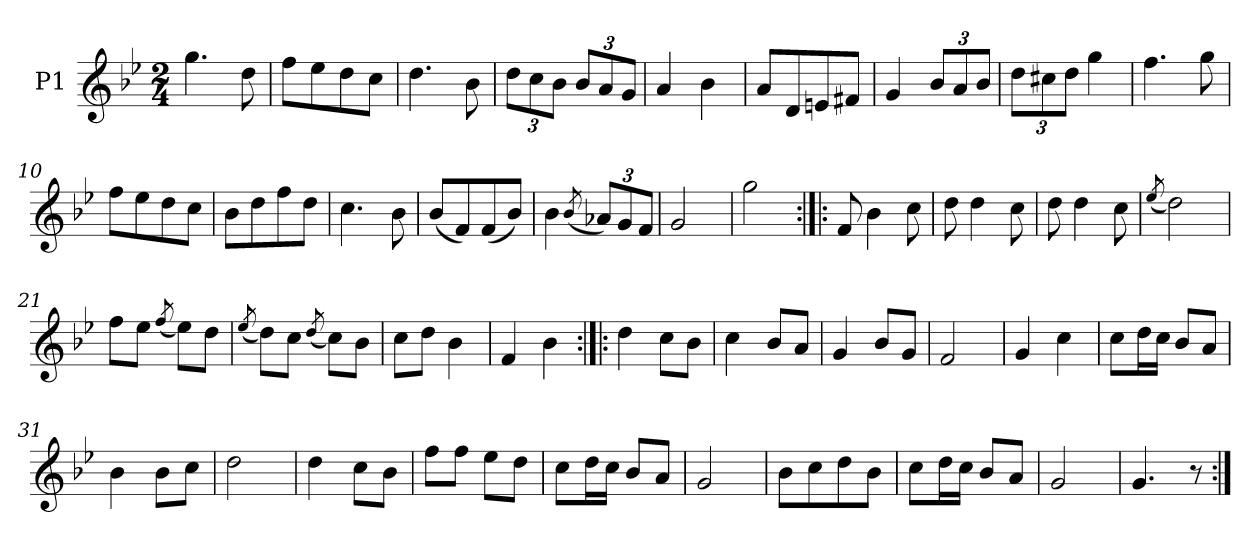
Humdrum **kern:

**kern
*part1
*staff1
*I"P1
*clefG2
*k[b-e-]
*g:
*M2/4
=1
4.gg
8dd
=2
8ffL
8ee-
8dd
8ccJ
=3
4.dd
8b-
=4
12ddL
12cc
12b-J
12b-L
12a
12gJ
=5
4a
4b-
=6
8aL
8d
8en
8f#XJ
=7
4g
12b-L
12a
12b-J
=8
12ddL
12cc#X
12ddJ
4gg
=9
4.ff
8gg
=10
8ffL
8ee-
8dd
8ccJ
=11
8b-L
8dd
8ff
8ddJ
=12
4.cc
8b-
=13
(8b-L
8f)
(8f
8b-J)
=14
4b-
(8qb-/
12a-XL)
12g
12fJ
=15
2g
=16
2gg
=17:|!|:
8f
4b-
8cc
=18
8dd
4dd
8cc
=19
8dd
4dd
8cc
=20
(8qee-/
2dd)
=21
8ffL
8ee-J
(8qff/
8ee-L)
8ddJ
=22
(8qee-/
8ddL)
8ccJ
(8qdd/
8ccL)
8b-J
=23
8ccL
8ddJ
4b-
=24
4f
4b-
=25:|!|:
4dd
8ccL
8b-J
=26
4cc
8b-L
8aJ
=27
4g
8b-L
8gJ
=28
2f
=29
4g
4cc
=30
8ccL
16ddL
16ccJJ
8b-L
8aJ
=31
4b-
8b-L
8ccJ
=32
2dd
=33
4dd
8ccL
8b-J
=34
8ffL
8ffJ
8ee-L
8ddJ
=35
8ccL
16ddL
16ccJJ
8b-L
8aJ
=36
2g
=37
8b-L
8cc
8dd
8b-J
=38
8ccL
16ddL
16ccJJ
8b-L
8aJ
=39
2g
=40
4.g
8r
=:|!
*-
